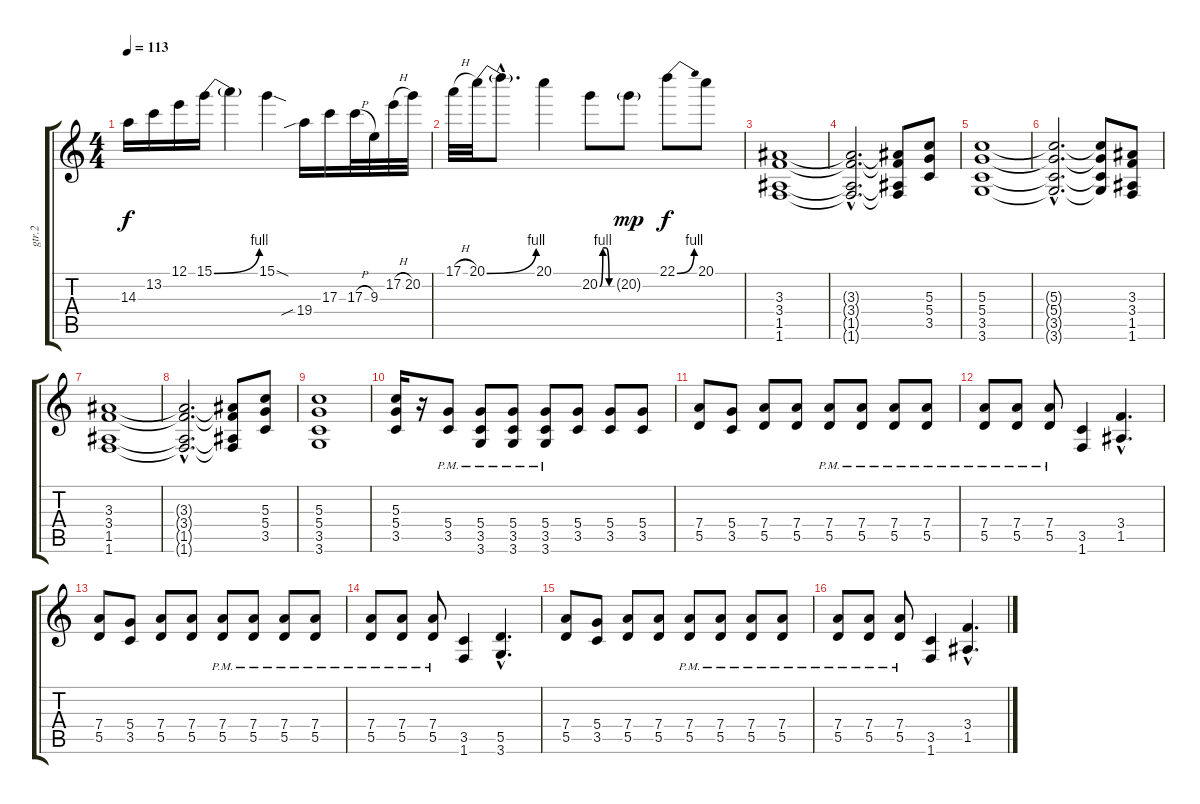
\track ("gtr.2" "gtr.2") {instrument distortionguitar}
\staff {score tabs}
\tuning (E4 B3 G3 D3 A2 E2) {hide}
\ts (4 4)
\tempo 113
\clef g2
\ks c
14.3.16{dy f} 13.2.16 12.1.16 15.1{be (bend 0 0 60 4)}.16 15.1{t}.4 15.1{sod}.4 19.4{sib}.16 17.3.16 17.3{h}.32 9.3.32 17.2{h}.32 20.2.32 |
17.1{h}.32 20.1{be (bend 0 0 60 4)}.32 20.1{hac t}.8{d} 20.1.4 20.2{be (custom 0 0 15 4 30 4 45 0 60 0)}.8 20.2{g}.8{dy mp} 22.1{be (bend 0 0 60 4)}.8{dy f} 20.1.8 |
(3.3 3.4 1.5 1.6).1 |
(3.3{hac t} 3.4{hac t} 1.5{hac t} 1.6{hac t}).2{d} (3.3{t} 3.4{t} 1.5{t} 1.6{t}).8 (5.3 5.4 3.5).8 |
(5.3 5.4 3.5 3.6).1 |
(5.3{hac t} 5.4{hac t} 3.5{hac t} 3.6{hac t}).2{d} (5.3{t} 5.4{t} 3.5{t} 3.6{t}).8 (3.3 3.4 1.5 1.6).8 |
(3.3 3.4 1.5 1.6).1 |
(3.3{hac t} 3.4{hac t} 1.5{hac t} 1.6{hac t}).2{d} (3.3{t} 3.4{t} 1.5{t} 1.6{t}).8 (5.3 5.4 3.5).8 |
(5.3 5.4 3.5 3.6).1 |
(5.3 5.4 3.5).16 r.16 (5.4{pm} 3.5{pm}).8 (5.4{pm} 3.5{pm} 3.6{pm}).8 (5.4{pm} 3.5{pm} 3.6{pm}).8 (5.4{pm} 3.5{pm} 3.6{pm}).8 (5.4 3.5).8 (5.4 3.5).8 (5.4 3.5).8 |
(7.4 5.5).8 (5.4 3.5).8 (7.4 5.5).8 (7.4 5.5).8 (7.4{pm} 5.5{pm}).8 (7.4{pm} 5.5{pm}).8 (7.4{pm} 5.5{pm}).8 (7.4{pm} 5.5{pm}).8 |
(7.4{pm} 5.5{pm}).8 (7.4{pm} 5.5{pm}).8 (7.4{pm} 5.5{pm}).8 (3.5 1.6).4 (3.4{hac} 1.5{hac}).4{d} |
(7.4 5.5).8 (5.4 3.5).8 (7.4 5.5).8 (7.4 5.5).8 (7.4{pm} 5.5{pm}).8 (7.4{pm} 5.5{pm}).8 (7.4{pm} 5.5{pm}).8 (7.4{pm} 5.5{pm}).8 |
(7.4{pm} 5.5{pm}).8 (7.4{pm} 5.5{pm}).8 (7.4{pm} 5.5{pm}).8 (3.5 1.6).4 (5.5{hac} 3.6{hac}).4{d} |
(7.4 5.5).8 (5.4 3.5).8 (7.4 5.5).8 (7.4 5.5).8 (7.4{pm} 5.5{pm}).8 (7.4{pm} 5.5{pm}).8 (7.4{pm} 5.5{pm}).8 (7.4{pm} 5.5{pm}).8 |
(7.4{pm} 5.5{pm}).8 (7.4{pm} 5.5{pm}).8 (7.4{pm} 5.5{pm}).8 (3.5 1.6).4 (3.4{hac} 1.5{hac}).4{d}
